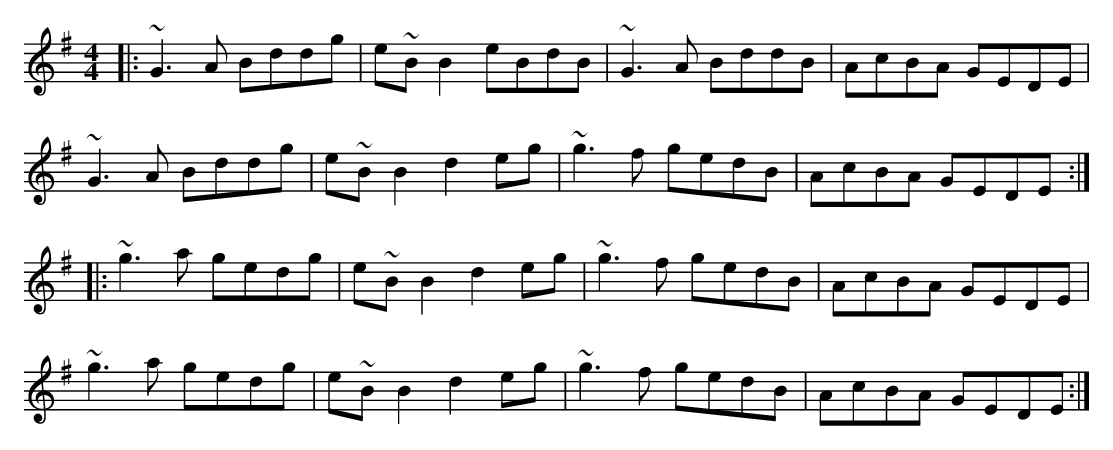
X:1
M:4/4
K:G
|:~G3 A Bddg|e~B B2 eBdB|~G3 A BddB|AcBA GEDE|
~G3 A Bddg|e~B B2 d2 eg|~g3 f gedB|AcBA GEDE:|
|:~g3 a gedg|e~B B2 d2 eg|~g3 f gedB|AcBA GEDE|
~g3 a gedg|e~B B2 d2 eg|~g3 f gedB|AcBA GEDE:|
